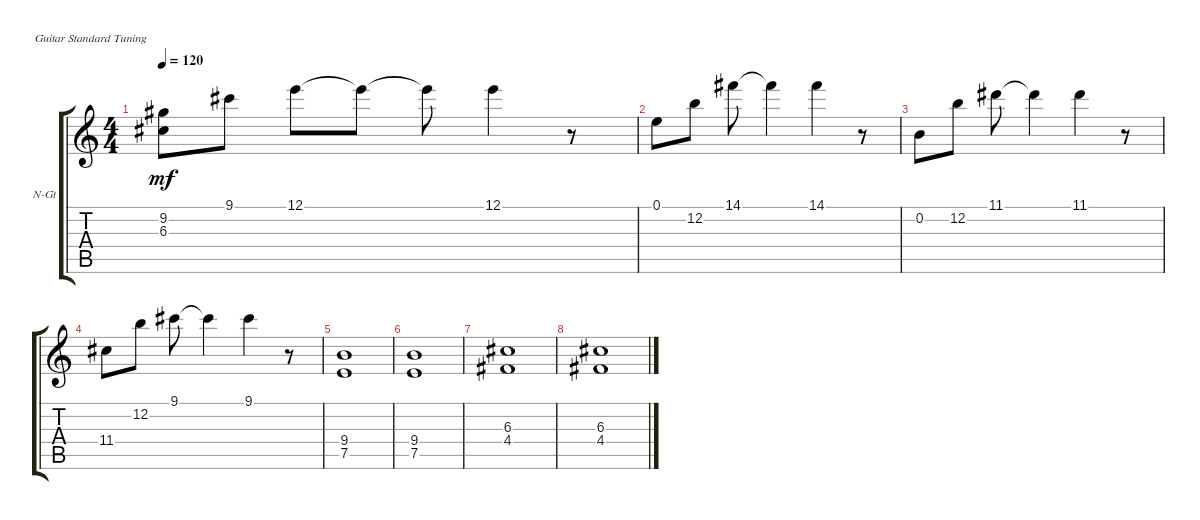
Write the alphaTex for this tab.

\defaultSystemsLayout 4
\bracketExtendMode groupsimilarinstruments
\firstSystemTrackNameOrientation horizontal
\otherSystemsTrackNameOrientation horizontal
\track ("Nylon Guitar" "N-Gt") {instrument acousticguitarnylon}
\staff {score tabs}
\tuning (E4 B3 G3 D3 A2 E2)
\ts (4 4)
\tempo 120
\clef g2
\scale
0.333333
\ks c
(6.3 9.2).8{dy mf} 9.1.8 12.1.8 12.1{t}.8 12.1{t}.8 12.1.4 r.8 |
\scale
0.333333 0.1.8 12.2.8 14.1.8 14.1{t}.4 14.1.4 r.8 |
\scale
0.333333 0.2.8 12.2.8 11.1.8 11.1{t}.4 11.1.4 r.8 |
\scale
0.333333 11.4.8 12.2.8 9.1.8 9.1{t}.4 9.1.4 r.8 |
\scale
0.333333 (9.4 7.5).1 |
\scale
0.333333 (9.4 7.5).1 |
\scale
0.333333 (4.4 6.3).1 |
\scale
0.333333 (4.4 6.3).1 |
\scale
0.333333 |
\scale
0.333333 |
\scale
0.333333 |
\scale
0.333333 |
\scale
0.333333 |
\scale
0.333333 |
\scale
0.333333 |
\scale
0.333333
